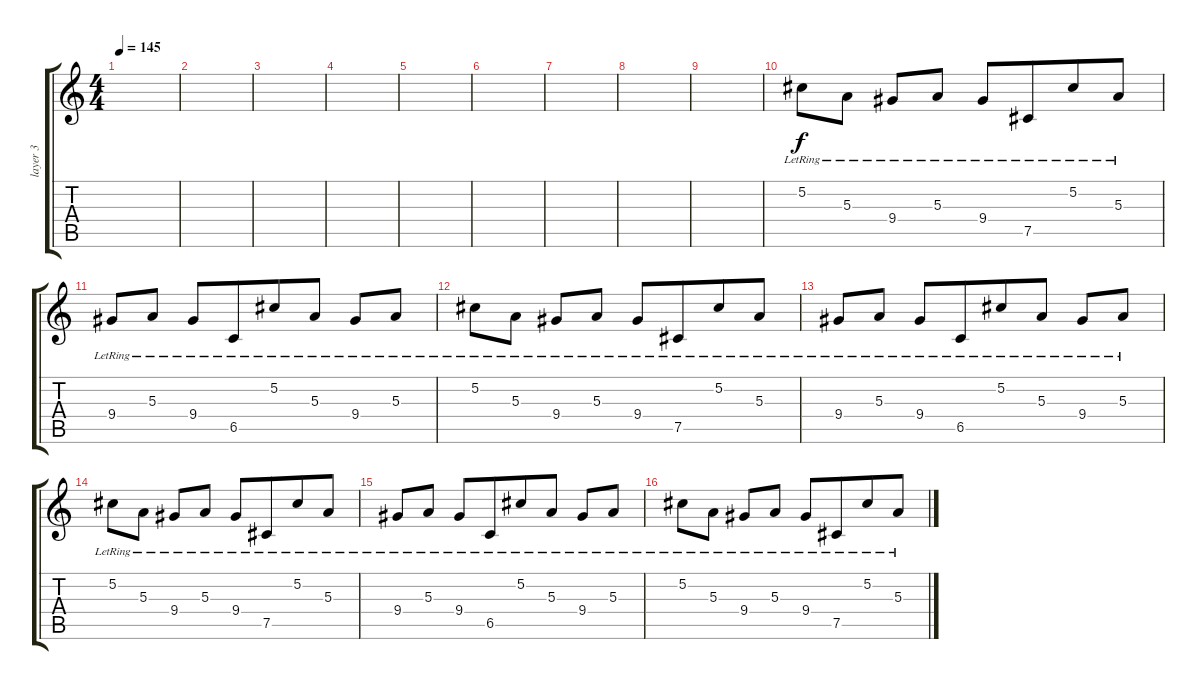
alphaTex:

\track ("layer 3" "layer 3") {instrument overdrivenguitar}
\staff {score tabs}
\tuning (Db4 Ab3 E3 B2 Gb2 B1) {hide}
\ts (4 4)
\tempo 145
\clef g2
\ks c
|
|
|
|
|
|
|
|
|
5.2{lr}.8 5.3{lr}.8 9.4{lr}.8 5.3{lr}.8 9.4{lr}.8 7.5{lr}.8{beam merge} 5.2{lr}.8 5.3{lr}.8 |
9.4{lr}.8 5.3{lr}.8 9.4{lr}.8 6.5{lr}.8{beam merge} 5.2{lr}.8 5.3{lr}.8 9.4{lr}.8 5.3{lr}.8 |
5.2{lr}.8 5.3{lr}.8 9.4{lr}.8 5.3{lr}.8 9.4{lr}.8 7.5{lr}.8{beam merge} 5.2{lr}.8 5.3{lr}.8 |
9.4{lr}.8 5.3{lr}.8 9.4{lr}.8 6.5{lr}.8{beam merge} 5.2{lr}.8 5.3{lr}.8 9.4{lr}.8 5.3{lr}.8 |
5.2{lr}.8 5.3{lr}.8 9.4{lr}.8 5.3{lr}.8 9.4{lr}.8 7.5{lr}.8{beam merge} 5.2{lr}.8 5.3{lr}.8 |
9.4{lr}.8 5.3{lr}.8 9.4{lr}.8 6.5{lr}.8{beam merge} 5.2{lr}.8 5.3{lr}.8 9.4{lr}.8 5.3{lr}.8 |
5.2{lr}.8 5.3{lr}.8 9.4{lr}.8 5.3{lr}.8 9.4{lr}.8 7.5{lr}.8{beam merge} 5.2{lr}.8 5.3{lr}.8
